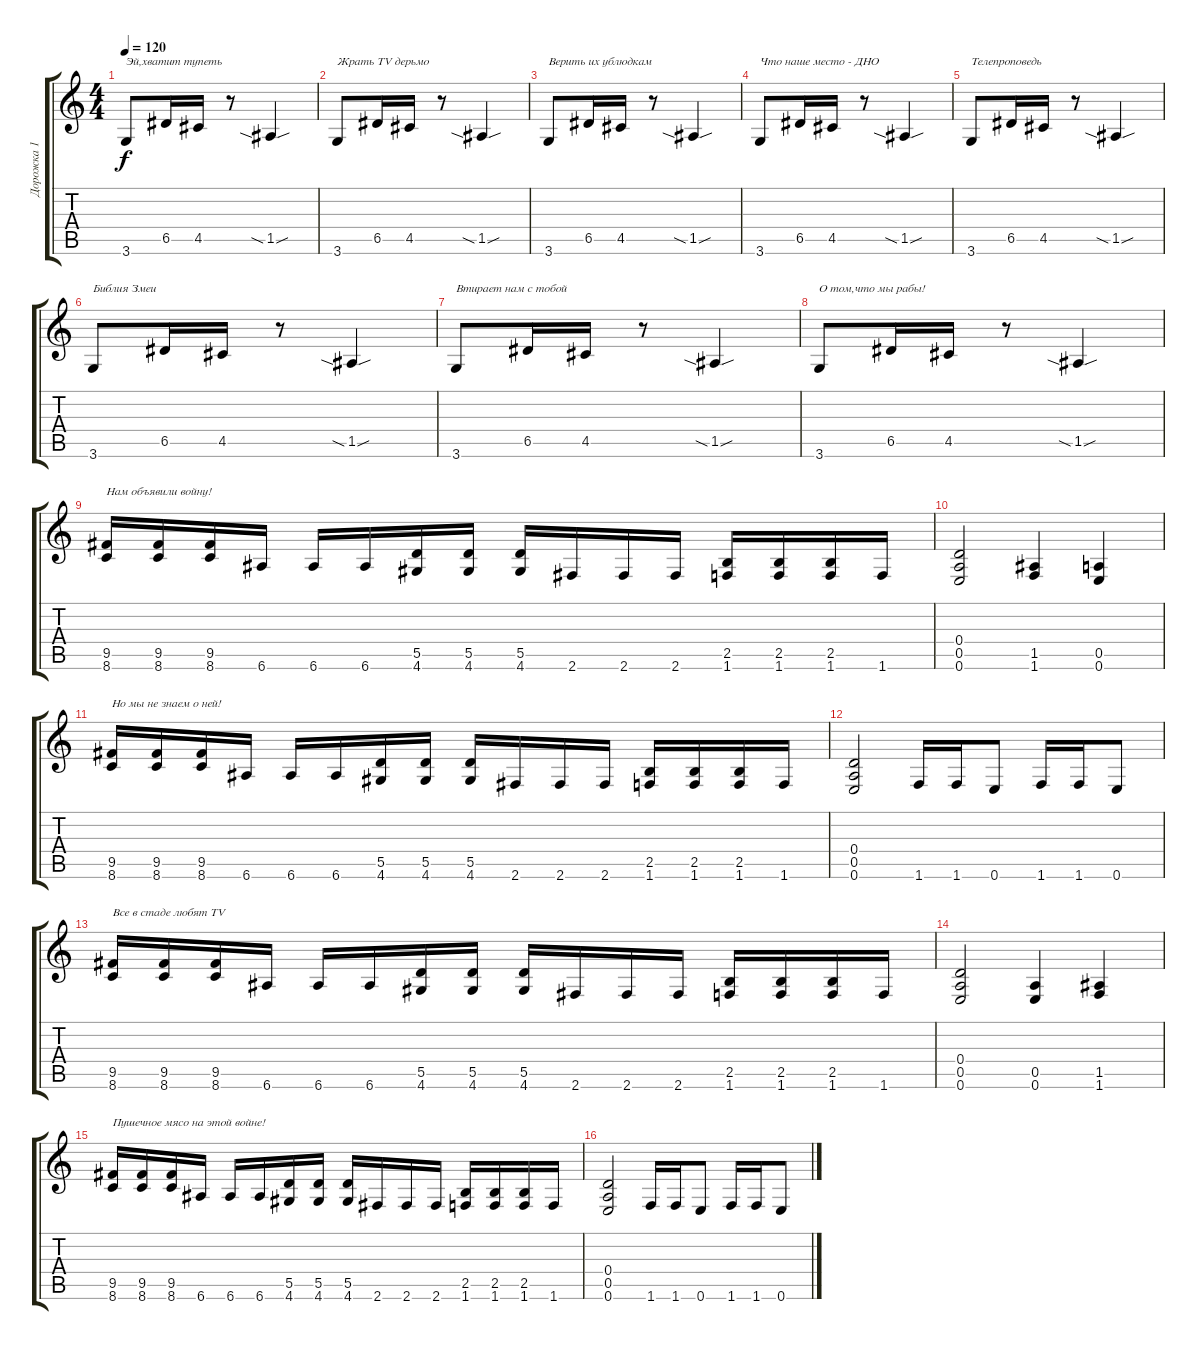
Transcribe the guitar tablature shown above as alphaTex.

\track ("Дорожка 1" "Дорожка 1") {instrument distortionguitar}
\staff {score tabs}
\tuning (E4 B3 G3 D3 A2 E2) {hide}
\ts (4 4)
\tempo 120
\clef g2
\ks c
3.6.8{txt "Эй,хватит тупеть" dy f} 6.5.16 4.5.16 r.8 1.5{sia sou}.4 |
3.6.8{txt "Жрать TV дерьмо"} 6.5.16 4.5.16 r.8 1.5{sia sou}.4 |
3.6.8{txt "Верить их ублюдкам "} 6.5.16 4.5.16 r.8 1.5{sia sou}.4 |
3.6.8{txt "Что наше место - ДНО"} 6.5.16 4.5.16 r.8 1.5{sia sou}.4 |
3.6.8{txt "Телепроповедь"} 6.5.16 4.5.16 r.8 1.5{sia sou}.4 |
3.6.8{txt "Библия Змеи"} 6.5.16 4.5.16 r.8 1.5{sia sou}.4 |
3.6.8{txt "Втирает нам с тобой"} 6.5.16 4.5.16 r.8 1.5{sia sou}.4 |
3.6.8{txt "О том,что мы рабы!"} 6.5.16 4.5.16 r.8 1.5{sia sou}.4 |
(9.5 8.6).16{txt "Нам объявили войну!"} (9.5 8.6).16 (9.5 8.6).16 6.6.16 6.6.16 6.6.16 (5.5 4.6).16 (5.5 4.6).16 (5.5 4.6).16 2.6.16 2.6.16 2.6.16 (2.5 1.6).16 (2.5 1.6).16 (2.5 1.6).16 1.6.16 |
(0.4 0.5 0.6).2 (1.5 1.6).4 (0.5 0.6).4 |
(9.5 8.6).16{txt "Но мы не знаем о ней!"} (9.5 8.6).16 (9.5 8.6).16 6.6.16 6.6.16 6.6.16 (5.5 4.6).16 (5.5 4.6).16 (5.5 4.6).16 2.6.16 2.6.16 2.6.16 (2.5 1.6).16 (2.5 1.6).16 (2.5 1.6).16 1.6.16 |
(0.4 0.5 0.6).2 1.6.16 1.6.16 0.6.8 1.6.16 1.6.16 0.6.8 |
(9.5 8.6).16{txt "Все в стаде любят TV"} (9.5 8.6).16 (9.5 8.6).16 6.6.16 6.6.16 6.6.16 (5.5 4.6).16 (5.5 4.6).16 (5.5 4.6).16 2.6.16 2.6.16 2.6.16 (2.5 1.6).16 (2.5 1.6).16 (2.5 1.6).16 1.6.16 |
(0.4 0.5 0.6).2 (0.5 0.6).4 (1.5 1.6).4 |
(9.5 8.6).16{txt "Пушечное мясо на этой войне!"} (9.5 8.6).16 (9.5 8.6).16 6.6.16 6.6.16 6.6.16 (5.5 4.6).16 (5.5 4.6).16 (5.5 4.6).16 2.6.16 2.6.16 2.6.16 (2.5 1.6).16 (2.5 1.6).16 (2.5 1.6).16 1.6.16 |
(0.4 0.5 0.6).2 1.6.16 1.6.16 0.6.8 1.6.16 1.6.16 0.6.8
